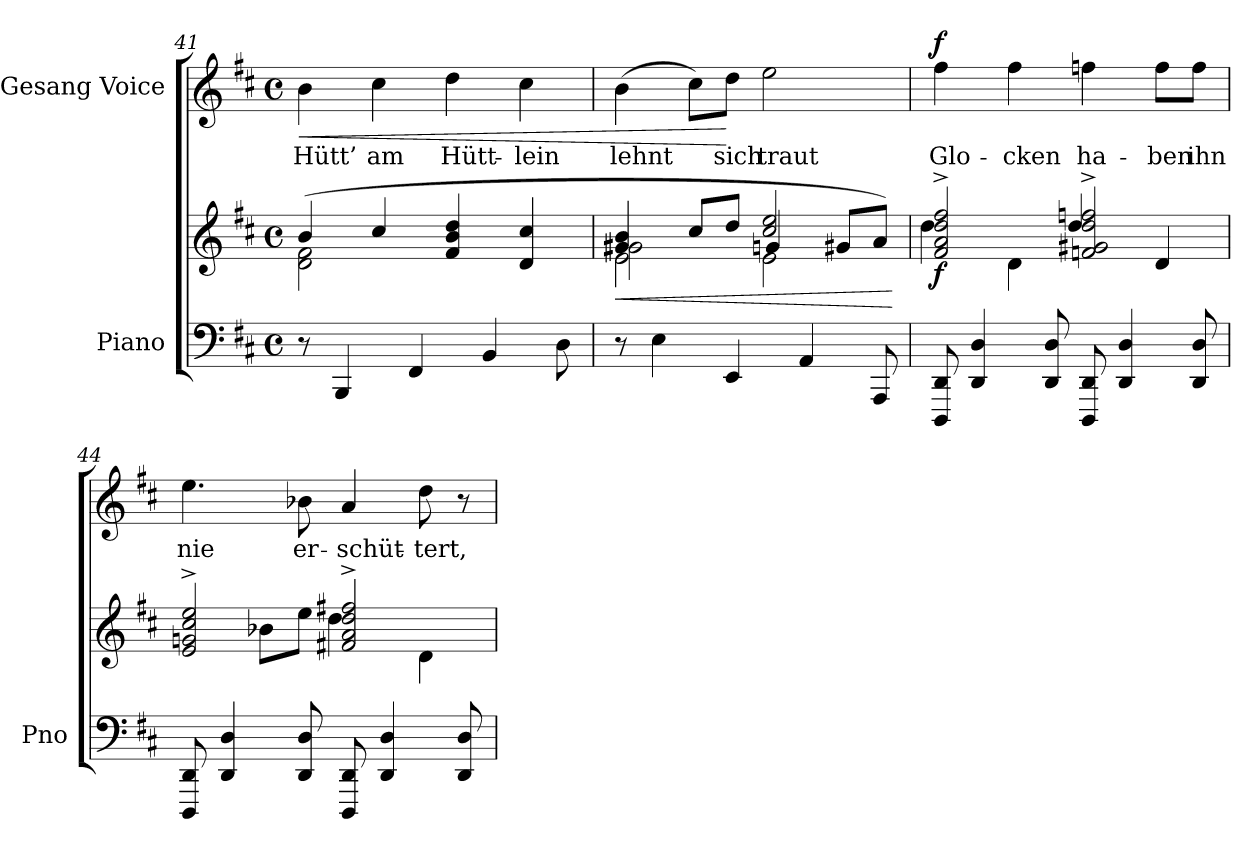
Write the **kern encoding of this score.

**kern	**kern	**dynam	**kern	**text	**dynam
*part2	*part2	*part2	*part1	*part1	*part1
*staff3	*staff2	*staff2/3	*staff1	*staff1	*staff1
*I"Piano	*	*	*I"Gesang Voice	*	*
*I'Pno	*	*	*	*	*
*clefF4	*clefG2	*	*clefG2	*	*
*k[f#c#]	*k[f#c#]	*	*k[f#c#]	*	*
*M4/4	*M4/4	*	*M4/4	*	*
*met(c)	*met(c)	*	*met(c)	*	*
=41	=41	=41	=41	=41	=41
*	*^	*	*	*	*
!	!	!	!	!	!	!LO:HP:b
8r	4b/	(>2d\ 2f#\	.	4b\	Hütt’	<
4BBB/	.	.	.	.	.	.
.	4cc#/	.	.	4cc#\	am	.
4FF#/	.	.	.	.	.	.
.	4f#/ 4b/ 4dd/	2ryy	.	4dd\	Hütt-	.
4BB/	.	.	.	.	.	.
.	4d/ 4cc#/	.	.	4cc#\	-lein	.
8D\	.	.	.	.	.	.
*	*v	*v	*	*	*	*
=42	=42	=42	=42	=42	=42
!	!	!LO:HP:b	!	!	!
*	*^	*	*	*	*
*	*	*^	*	*	*	*
8r	4g#X/ 4b/	2g#\	2e\	<	(4b\	lehnt	.
4E\	.	.	.	.	.	.	.
.	8cc#/L	.	.	.	8cc#\L)	.	.
4EE/	8dd/J	.	.	.	8dd\J	sich	[
.	2cc#/ 2ee/	4gn/	2e\	.	2ee\	traut	.
4AA/	.	.	.	.	.	.	.
.	.	8g#X/L	.	.	.	.	.
8AAA/	.	8a/J)	.	.	.	.	.
*	*v	*v	*v	*	*	*	*
.	.	[	.	.	.
=43	=43	=43	=43	=43	=43
*	*^	*	*	*	*
!	!	!	!LO:DY:b	!	!	!LO:DY:a
8DDD/ 8DD/	2f#/^ 2a/^ 2dd/^ 2ff#/^	4dd\	f	4ff#\	Glo-	f
4DD/ 4D/	.	.	.	.	.	.
.	.	4d\	.	4ff#\	-cken	.
8DD/ 8D/	.	.	.	.	.	.
8DDD/ 8DD/	2fn/^ 2g#X/^ 2dd/^ 2ffn/^	4dd/	.	4ffn\	ha-	.
4DD/ 4D/	.	.	.	.	.	.
.	.	4d/	.	8ff\L	-ben	.
8DD/ 8D/	.	.	.	8ff\J	ihn	.
=44	=44	=44	=44	=44	=44	=44
8DDD/ 8DD/	2e/^ 2gn/^ 2cc#/^ 2ee/^	4ryy	.	4.ee\	nie	.
4DD/ 4D/	.	.	.	.	.	.
.	.	8b-X\L	.	.	.	.
8DD/ 8D/	.	8ee\J	.	8b-X\	er-	.
8DDD/ 8DD/	2f#X/^ 2a/^ 2dd/^ 2ff#X/^	4dd\	.	4a/	-schüt-	.
4DD/ 4D/	.	.	.	.	.	.
.	.	4d\	.	8dd\	-tert,	.
8DD/ 8D/	.	.	.	8r	.	.
*	*v	*v	*	*	*	*
=	=	=	=	=	=
*-	*-	*-	*-	*-	*-
